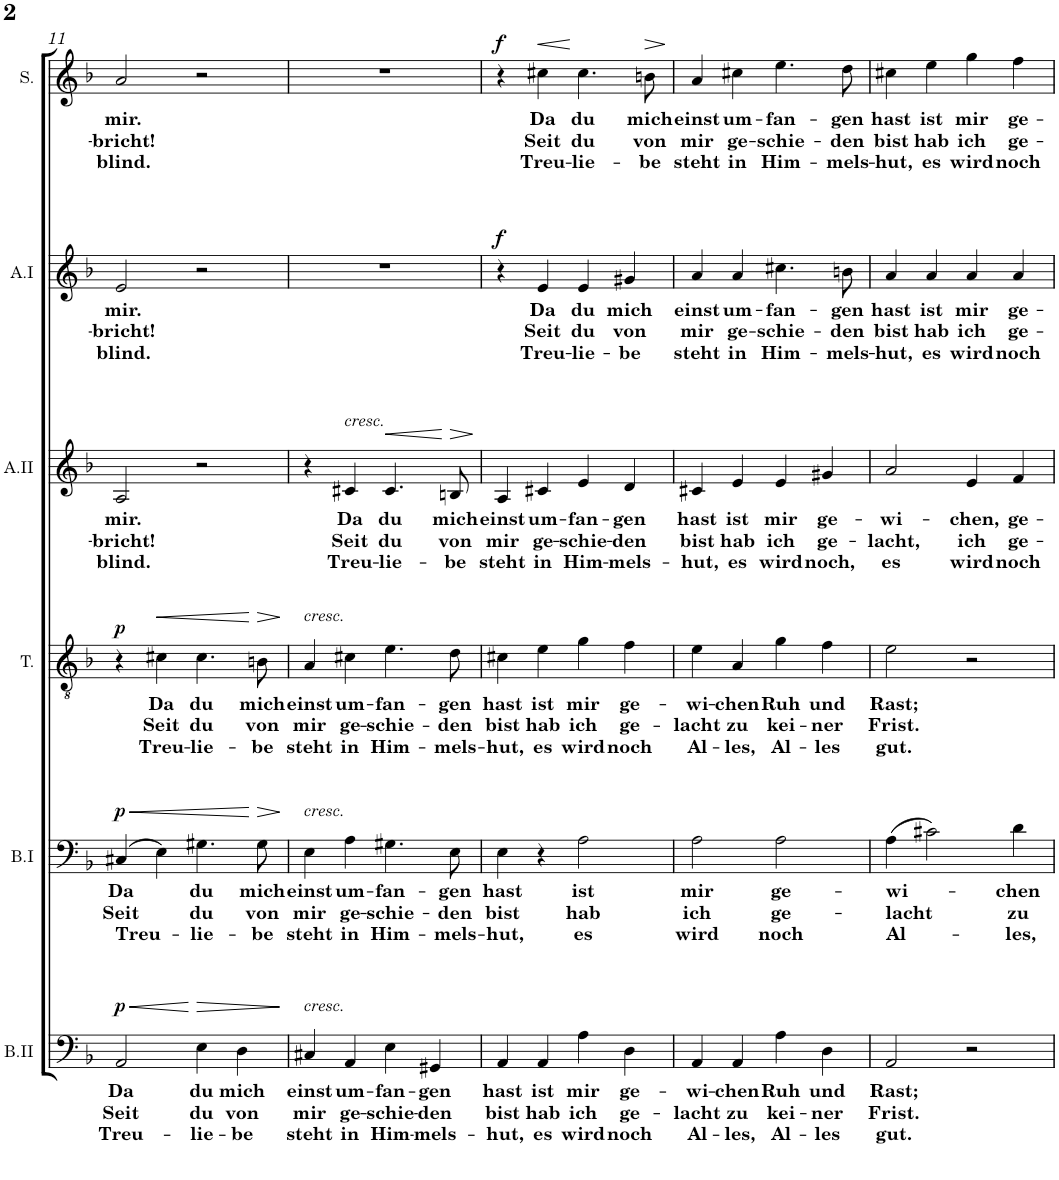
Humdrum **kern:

**kern	**text	**text	**text	**dynam	**kern	**text	**text	**text	**dynam	**kern	**text	**text	**text	**dynam	**kern	**text	**text	**text	**dynam	**kern	**text	**text	**text	**dynam	**kern	**text	**text	**text	**dynam
*part6	*part6	*part6	*part6	*part6	*part5	*part5	*part5	*part5	*part5	*part4	*part4	*part4	*part4	*part4	*part3	*part3	*part3	*part3	*part3	*part2	*part2	*part2	*part2	*part2	*part1	*part1	*part1	*part1	*part1
*staff6	*staff6	*staff6	*staff6	*staff6	*staff5	*staff5	*staff5	*staff5	*staff5	*staff4	*staff4	*staff4	*staff4	*staff4	*staff3	*staff3	*staff3	*staff3	*staff3	*staff2	*staff2	*staff2	*staff2	*staff2	*staff1	*staff1	*staff1	*staff1	*staff1
*I"Bass II	*	*	*	*	*I"Bass I	*	*	*	*	*I"Tenor	*	*	*	*	*I"Alto II	*	*	*	*	*I"Alto I	*	*	*	*	*I"Soprano	*	*	*	*
*I'B.II	*	*	*	*	*I'B.I	*	*	*	*	*I'T.	*	*	*	*	*I'A.II	*	*	*	*	*I'A.I	*	*	*	*	*I'S.	*	*	*	*
!!LO:PB:g=z
*clefF4	*	*	*	*	*clefF4	*	*	*	*	*clefGv2	*	*	*	*	*clefG2	*	*	*	*	*clefG2	*	*	*	*	*clefG2	*	*	*	*
*k[b-]	*	*	*	*	*k[b-]	*	*	*	*	*k[b-]	*	*	*	*	*k[b-]	*	*	*	*	*k[b-]	*	*	*	*	*k[b-]	*	*	*	*
*F:	*	*	*	*	*F:	*	*	*	*	*F:	*	*	*	*	*F:	*	*	*	*	*F:	*	*	*	*	*F:	*	*	*	*
*M4/4	*	*	*	*	*M4/4	*	*	*	*	*M4/4	*	*	*	*	*M4/4	*	*	*	*	*M4/4	*	*	*	*	*M4/4	*	*	*	*
*met(c)	*	*	*	*	*met(c)	*	*	*	*	*met(c)	*	*	*	*	*met(c)	*	*	*	*	*met(c)	*	*	*	*	*met(c)	*	*	*	*
=11	=11	=11	=11	=11	=11	=11	=11	=11	=11	=11	=11	=11	=11	=11	=11	=11	=11	=11	=11	=11	=11	=11	=11	=11	=11	=11	=11	=11	=11
!	!LO:LY:b	!LO:LY:b	!LO:LY:b	!LO:HP:b	!	!LO:LY:b	!LO:LY:b	!LO:LY:b	!LO:HP:b	!	!	!	!	!	!	!LO:LY:b	!LO:LY:b	!LO:LY:b	!	!	!LO:LY:b	!LO:LY:b	!LO:LY:b	!	!	!LO:LY:b	!LO:LY:b	!LO:LY:b	!
!	!	!	!	!LO:DY:n=1:a	!	!	!	!	!LO:DY:n=1:a	!	!	!	!	!LO:DY:a	!	!	!	!	!	!	!	!	!	!	!	!	!	!	!
2AA/	Da	Seit	Treu-	< p	(4C#X/	Da	Seit	Treu-	< p	4r	.	.	.	p	2A/	mir.	-bricht!	blind.	.	2e/	mir.	-bricht!	blind.	.	2a/	mir.	-bricht!	blind.	.
!	!	!	!	!	!	!	!	!	!	!	!LO:LY:b	!LO:LY:b	!LO:LY:b	!LO:HP:b	!	!	!	!	!	!	!	!	!	!	!	!	!	!	!
.	.	.	.	.	4E\)	.	.	.	.	4c#X\	Da	Seit	Treu-	<	.	.	.	.	.	.	.	.	.	.	.	.	.	.	.
!	!LO:LY:b	!LO:LY:b	!LO:LY:b	!LO:HP:n=1:b	!	!LO:LY:b	!LO:LY:b	!LO:LY:b	!	!	!LO:LY:b	!LO:LY:b	!LO:LY:b	!	!	!	!	!	!	!	!	!	!	!	!	!	!	!	!
4E\	du	du	-lie-	[ >	4.G#X\	du	du	-lie-	.	4.c#\	du	du	-lie-	.	2r	.	.	.	.	2r	.	.	.	.	2r	.	.	.	.
!	!LO:LY:b	!LO:LY:b	!LO:LY:b	!	!	!	!	!	!	!	!	!	!	!	!	!	!	!	!	!	!	!	!	!	!	!	!	!	!
4D\	mich	von	-be	.	.	.	.	.	.	.	.	.	.	.	.	.	.	.	.	.	.	.	.	.	.	.	.	.	.
!	!	!	!	!	!	!LO:LY:b	!LO:LY:b	!LO:LY:b	!LO:HP:n=1:b	!	!LO:LY:b	!LO:LY:b	!LO:LY:b	!LO:HP:n=1:b	!	!	!	!	!	!	!	!	!	!	!	!	!	!	!
.	.	.	.	.	8G#\	mich	von	-be	[ >	8Bn\	mich	von	-be	[ >	.	.	.	.	.	.	.	.	.	.	.	.	.	.	.
.	.	.	.	]	.	.	.	.	]	.	.	.	.	]	.	.	.	.	.	.	.	.	.	.	.	.	.	.	.
=12	=12	=12	=12	=12	=12	=12	=12	=12	=12	=12	=12	=12	=12	=12	=12	=12	=12	=12	=12	=12	=12	=12	=12	=12	=12	=12	=12	=12	=12
!	!	!	!	!	!	!	!	!	!	!LO:TX:a:i:t=cresc.	!	!	!	!	!	!	!	!	!	!	!	!	!	!	!	!	!	!	!
!	!	!	!	!	!LO:TX:a:i:t=cresc.	!	!	!	!	!	!	!	!	!	!	!	!	!	!	!	!	!	!	!	!	!	!	!	!
!LO:TX:a:i:t=cresc.	!	!	!	!	!	!	!	!	!	!	!	!	!	!	!	!	!	!	!	!	!	!	!	!	!	!	!	!	!
!	!LO:LY:b	!LO:LY:b	!LO:LY:b	!	!	!LO:LY:b	!LO:LY:b	!LO:LY:b	!	!	!LO:LY:b	!LO:LY:b	!LO:LY:b	!	!	!	!	!	!	!	!	!	!	!	!	!	!	!	!
4C#X/	einst	mir	steht	.	4E\	einst	mir	steht	.	4A/	einst	mir	steht	.	4r	.	.	.	.	1r	.	.	.	.	1r	.	.	.	.
!	!	!	!	!	!	!	!	!	!	!	!	!	!	!	!LO:TX:a:i:t=cresc.	!	!	!	!	!	!	!	!	!	!	!	!	!	!
!	!LO:LY:b	!LO:LY:b	!LO:LY:b	!	!	!LO:LY:b	!LO:LY:b	!LO:LY:b	!	!	!LO:LY:b	!LO:LY:b	!LO:LY:b	!	!	!LO:LY:b	!LO:LY:b	!LO:LY:b	!	!	!	!	!	!	!	!	!	!	!
4AA/	um-	ge-	in	.	4A\	um-	ge-	in	.	4c#X\	um-	ge-	in	.	4c#X/	Da	Seit	Treu-	.	.	.	.	.	.	.	.	.	.	.
!	!LO:LY:b	!LO:LY:b	!LO:LY:b	!	!	!LO:LY:b	!LO:LY:b	!LO:LY:b	!	!	!LO:LY:b	!LO:LY:b	!LO:LY:b	!	!	!LO:LY:b	!LO:LY:b	!LO:LY:b	!LO:HP:b	!	!	!	!	!	!	!	!	!	!
4E\	-fan-	-schie-	Him-	.	4.G#X\	-fan-	-schie-	Him-	.	4.e\	-fan-	-schie-	Him-	.	4.c#/	du	du	-lie-	<	.	.	.	.	.	.	.	.	.	.
!	!LO:LY:b	!LO:LY:b	!LO:LY:b	!	!	!	!	!	!	!	!	!	!	!	!	!	!	!	!	!	!	!	!	!	!	!	!	!	!
4GG#X/	-gen	-den	-mels-	.	.	.	.	.	.	.	.	.	.	.	.	.	.	.	.	.	.	.	.	.	.	.	.	.	.
!	!	!	!	!	!	!LO:LY:b	!LO:LY:b	!LO:LY:b	!	!	!LO:LY:b	!LO:LY:b	!LO:LY:b	!	!	!LO:LY:b	!LO:LY:b	!LO:LY:b	!LO:HP:n=1:b	!	!	!	!	!	!	!	!	!	!
.	.	.	.	.	8E\	-gen	-den	-mels-	.	8d\	-gen	-den	-mels-	.	8Bn/	mich	von	-be	[ >	.	.	.	.	.	.	.	.	.	.
.	.	.	.	.	.	.	.	.	.	.	.	.	.	.	.	.	.	.	]	.	.	.	.	.	.	.	.	.	.
=13	=13	=13	=13	=13	=13	=13	=13	=13	=13	=13	=13	=13	=13	=13	=13	=13	=13	=13	=13	=13	=13	=13	=13	=13	=13	=13	=13	=13	=13
!	!LO:LY:b	!LO:LY:b	!LO:LY:b	!	!	!LO:LY:b	!LO:LY:b	!LO:LY:b	!	!	!LO:LY:b	!LO:LY:b	!LO:LY:b	!	!	!LO:LY:b	!LO:LY:b	!LO:LY:b	!	!	!	!	!	!LO:DY:a	!	!	!	!	!LO:DY:a
4AA/	hast	bist	-hut,	.	4E\	hast	bist	-hut,	.	4c#X\	hast	bist	-hut,	.	4A/	einst	mir	steht	.	4r	.	.	.	f	4r	.	.	.	f
!	!LO:LY:b	!LO:LY:b	!LO:LY:b	!	!	!	!	!	!	!	!LO:LY:b	!LO:LY:b	!LO:LY:b	!	!	!LO:LY:b	!LO:LY:b	!LO:LY:b	!	!	!LO:LY:b	!LO:LY:b	!LO:LY:b	!	!	!LO:LY:b	!LO:LY:b	!LO:LY:b	!LO:HP:b
4AA/	ist	hab	es	.	4r	.	.	.	.	4e\	ist	hab	es	.	4c#X/	um-	ge-	in	.	4e/	Da	Seit	Treu-	.	4cc#X\	Da	Seit	Treu-	<
!	!LO:LY:b	!LO:LY:b	!LO:LY:b	!	!	!LO:LY:b	!LO:LY:b	!LO:LY:b	!	!	!LO:LY:b	!LO:LY:b	!LO:LY:b	!	!	!LO:LY:b	!LO:LY:b	!LO:LY:b	!	!	!LO:LY:b	!LO:LY:b	!LO:LY:b	!	!	!LO:LY:b	!LO:LY:b	!LO:LY:b	!
4A\	mir	ich	wird	.	2A\	ist	hab	es	.	4g\	mir	ich	wird	.	4e/	-fan-	-schie-	Him-	.	4e/	du	du	-lie-	.	4.cc#\	du	du	-lie-	[
!	!LO:LY:b	!LO:LY:b	!LO:LY:b	!	!	!	!	!	!	!	!LO:LY:b	!LO:LY:b	!LO:LY:b	!	!	!LO:LY:b	!LO:LY:b	!LO:LY:b	!	!	!LO:LY:b	!LO:LY:b	!LO:LY:b	!	!	!	!	!	!
4D\	ge-	ge-	noch	.	.	.	.	.	.	4f\	ge-	ge-	noch	.	4d/	-gen	-den	-mels-	.	4g#X/	mich	von	-be	.	.	.	.	.	.
!	!	!	!	!	!	!	!	!	!	!	!	!	!	!	!	!	!	!	!	!	!	!	!	!	!	!LO:LY:b	!LO:LY:b	!LO:LY:b	!LO:HP:b
.	.	.	.	.	.	.	.	.	.	.	.	.	.	.	.	.	.	.	.	.	.	.	.	.	8bn\	mich	von	-be	>
.	.	.	.	.	.	.	.	.	.	.	.	.	.	.	.	.	.	.	.	.	.	.	.	.	.	.	.	.	]
=14	=14	=14	=14	=14	=14	=14	=14	=14	=14	=14	=14	=14	=14	=14	=14	=14	=14	=14	=14	=14	=14	=14	=14	=14	=14	=14	=14	=14	=14
!	!LO:LY:b	!LO:LY:b	!LO:LY:b	!	!	!LO:LY:b	!LO:LY:b	!LO:LY:b	!	!	!LO:LY:b	!LO:LY:b	!LO:LY:b	!	!	!LO:LY:b	!LO:LY:b	!LO:LY:b	!	!	!LO:LY:b	!LO:LY:b	!LO:LY:b	!	!	!LO:LY:b	!LO:LY:b	!LO:LY:b	!
4AA/	-wi-	-lacht	Al-	.	2A\	mir	ich	wird	.	4e\	-wi-	-lacht	Al-	.	4c#X/	hast	bist	-hut,	.	4a/	einst	mir	steht	.	4a/	einst	mir	steht	.
!	!LO:LY:b	!LO:LY:b	!LO:LY:b	!	!	!	!	!	!	!	!LO:LY:b	!LO:LY:b	!LO:LY:b	!	!	!LO:LY:b	!LO:LY:b	!LO:LY:b	!	!	!LO:LY:b	!LO:LY:b	!LO:LY:b	!	!	!LO:LY:b	!LO:LY:b	!LO:LY:b	!
4AA/	-chen	zu	-les,	.	.	.	.	.	.	4A/	-chen	zu	-les,	.	4e/	ist	hab	es	.	4a/	um-	ge-	in	.	4cc#X\	um-	ge-	in	.
!	!LO:LY:b	!LO:LY:b	!LO:LY:b	!	!	!LO:LY:b	!LO:LY:b	!LO:LY:b	!	!	!LO:LY:b	!LO:LY:b	!LO:LY:b	!	!	!LO:LY:b	!LO:LY:b	!LO:LY:b	!	!	!LO:LY:b	!LO:LY:b	!LO:LY:b	!	!	!LO:LY:b	!LO:LY:b	!LO:LY:b	!
4A\	Ruh	kei-	Al-	.	2A\	ge-	ge-	noch	.	4g\	Ruh	kei-	Al-	.	4e/	mir	ich	wird	.	4.cc#X\	-fan-	-schie-	Him-	.	4.ee\	-fan-	-schie-	Him-	.
!	!LO:LY:b	!LO:LY:b	!LO:LY:b	!	!	!	!	!	!	!	!LO:LY:b	!LO:LY:b	!LO:LY:b	!	!	!LO:LY:b	!LO:LY:b	!LO:LY:b	!	!	!	!	!	!	!	!	!	!	!
4D\	und	-ner	-les	.	.	.	.	.	.	4f\	und	-ner	-les	.	4g#X/	ge-	ge-	noch,	.	.	.	.	.	.	.	.	.	.	.
!	!	!	!	!	!	!	!	!	!	!	!	!	!	!	!	!	!	!	!	!	!LO:LY:b	!LO:LY:b	!LO:LY:b	!	!	!LO:LY:b	!LO:LY:b	!LO:LY:b	!
.	.	.	.	.	.	.	.	.	.	.	.	.	.	.	.	.	.	.	.	8bn\	-gen	-den	-mels-	.	8dd\	-gen	-den	-mels-	.
=15	=15	=15	=15	=15	=15	=15	=15	=15	=15	=15	=15	=15	=15	=15	=15	=15	=15	=15	=15	=15	=15	=15	=15	=15	=15	=15	=15	=15	=15
!	!LO:LY:b	!LO:LY:b	!LO:LY:b	!	!	!LO:LY:b	!LO:LY:b	!LO:LY:b	!	!	!LO:LY:b	!LO:LY:b	!LO:LY:b	!	!	!LO:LY:b	!LO:LY:b	!LO:LY:b	!	!	!LO:LY:b	!LO:LY:b	!LO:LY:b	!	!	!LO:LY:b	!LO:LY:b	!LO:LY:b	!
2AA/	Rast;	Frist.	gut.	.	(4A\	-wi-	-lacht	Al-	.	2e\	Rast;	Frist.	gut.	.	2a/	-wi-	-lacht,	es	.	4a/	hast	bist	-hut,	.	4cc#X\	hast	bist	-hut,	.
!	!	!	!	!	!	!	!	!	!	!	!	!	!	!	!	!	!	!	!	!	!LO:LY:b	!LO:LY:b	!LO:LY:b	!	!	!LO:LY:b	!LO:LY:b	!LO:LY:b	!
.	.	.	.	.	2c#X\)	.	.	.	.	.	.	.	.	.	.	.	.	.	.	4a/	ist	hab	es	.	4ee\	ist	hab	es	.
!	!	!	!	!	!	!	!	!	!	!	!	!	!	!	!	!LO:LY:b	!LO:LY:b	!LO:LY:b	!	!	!LO:LY:b	!LO:LY:b	!LO:LY:b	!	!	!LO:LY:b	!LO:LY:b	!LO:LY:b	!
2r	.	.	.	.	.	.	.	.	.	2r	.	.	.	.	4e/	-chen,	ich	wird	.	4a/	mir	ich	wird	.	4gg\	mir	ich	wird	.
!	!	!	!	!	!	!LO:LY:b	!LO:LY:b	!LO:LY:b	!	!	!	!	!	!	!	!LO:LY:b	!LO:LY:b	!LO:LY:b	!	!	!LO:LY:b	!LO:LY:b	!LO:LY:b	!	!	!LO:LY:b	!LO:LY:b	!LO:LY:b	!
.	.	.	.	.	4d\	-chen	zu	-les,	.	.	.	.	.	.	4f/	ge-	ge-	noch	.	4a/	ge-	ge-	noch	.	4ff\	ge-	ge-	noch	.
=	=	=	=	=	=	=	=	=	=	=	=	=	=	=	=	=	=	=	=	=	=	=	=	=	=	=	=	=	=
*-	*-	*-	*-	*-	*-	*-	*-	*-	*-	*-	*-	*-	*-	*-	*-	*-	*-	*-	*-	*-	*-	*-	*-	*-	*-	*-	*-	*-	*-
